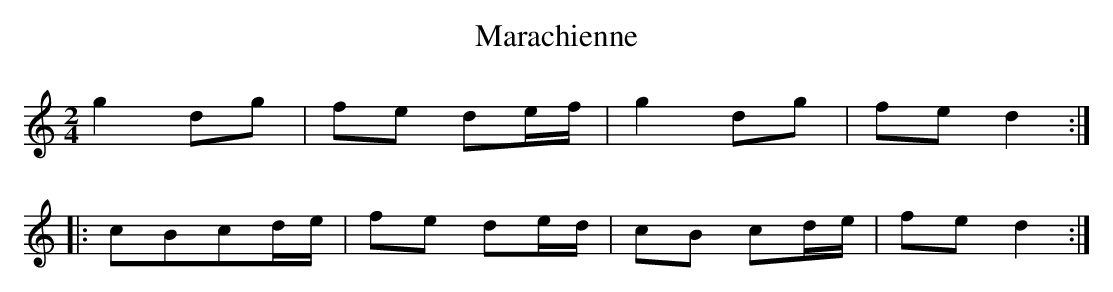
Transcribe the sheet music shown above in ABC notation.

X:1
T:Marachienne
L:1/8
M:2/4
K:C major
g2dg | fe de/f/ | g2dg | fed2 :|
|: cBcd/e/ | fe de/d/ | cB cd/e/ | fed2 :|
